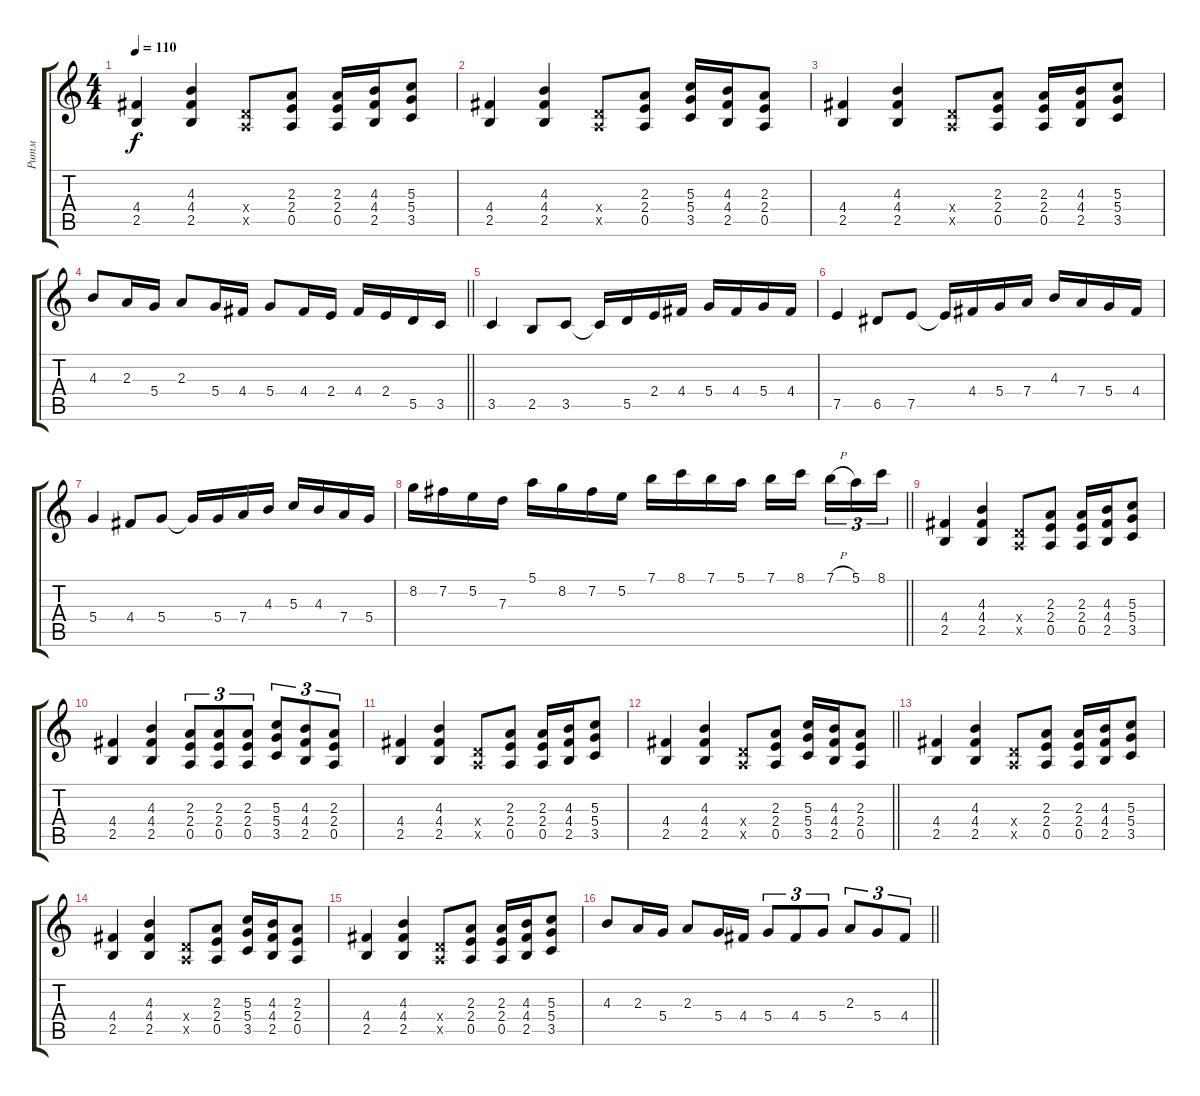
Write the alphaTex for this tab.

\track ("Ритм" "Ритм") {instrument overdrivenguitar}
\staff {score tabs}
\tuning (E4 B3 G3 D3 A2 E2) {hide}
\ts (4 4)
\tempo 110
\clef g2
\ks c
(4.4 2.5).4{dy f} (4.3 4.4 2.5).4 (0.4{x} 0.5{x}).8 (2.3 2.4 0.5).8 (2.3 2.4 0.5).16 (4.3 4.4 2.5).16 (5.3 5.4 3.5).8 |
(4.4 2.5).4 (4.3 4.4 2.5).4 (0.4{x} 0.5{x}).8 (2.3 2.4 0.5).8 (5.3 5.4 3.5).16 (4.3 4.4 2.5).16 (2.3 2.4 0.5).8 |
(4.4 2.5).4 (4.3 4.4 2.5).4 (0.4{x} 0.5{x}).8 (2.3 2.4 0.5).8 (2.3 2.4 0.5).16 (4.3 4.4 2.5).16 (5.3 5.4 3.5).8 |
\barLineRight lightlight
4.3.8 2.3.16 5.4.16 2.3.8 5.4.16 4.4.16 5.4.8 4.4.16 2.4.16 4.4.16 2.4.16 5.5.16 3.5.16 |
3.5.4 2.5.8 3.5.8 3.5{t}.16 5.5.16 2.4.16 4.4.16 5.4.16 4.4.16 5.4.16 4.4.16 |
7.5.4 6.5.8 7.5.8 7.5{t}.16 4.4.16 5.4.16 7.4.16 4.3.16 7.4.16 5.4.16 4.4.16 |
5.4.4 4.4.8 5.4.8 5.4{t}.16 5.4.16 7.4.16 4.3.16 5.3.16 4.3.16 7.4.16 5.4.16 |
\barLineRight lightlight
8.2.16 7.2.16 5.2.16 7.3.16 5.1.16 8.2.16 7.2.16 5.2.16 7.1.16 8.1.16 7.1.16 5.1.16 7.1.16 8.1.16{beam splitsecondary} 7.1{h}.16{tu (3 2)} 5.1.16{tu (3 2)} 8.1.16{tu (3 2)} |
(4.4 2.5).4 (4.3 4.4 2.5).4 (0.4{x} 0.5{x}).8 (2.3 2.4 0.5).8 (2.3 2.4 0.5).16 (4.3 4.4 2.5).16 (5.3 5.4 3.5).8 |
(4.4 2.5).4 (4.3 4.4 2.5).4 (2.3 2.4 0.5).8{tu (3 2)} (2.3 2.4 0.5).8{tu (3 2)} (2.3 2.4 0.5).8{tu (3 2)} (5.3 5.4 3.5).8{tu (3 2)} (4.3 4.4 2.5).8{tu (3 2)} (2.3 2.4 0.5).8{tu (3 2)} |
(4.4 2.5).4 (4.3 4.4 2.5).4 (0.4{x} 0.5{x}).8 (2.3 2.4 0.5).8 (2.3 2.4 0.5).16 (4.3 4.4 2.5).16 (5.3 5.4 3.5).8 |
\barLineRight lightlight
(4.4 2.5).4 (4.3 4.4 2.5).4 (0.4{x} 0.5{x}).8 (2.3 2.4 0.5).8 (5.3 5.4 3.5).16 (4.3 4.4 2.5).16 (2.3 2.4 0.5).8 |
(4.4 2.5).4 (4.3 4.4 2.5).4 (0.4{x} 0.5{x}).8 (2.3 2.4 0.5).8 (2.3 2.4 0.5).16 (4.3 4.4 2.5).16 (5.3 5.4 3.5).8 |
(4.4 2.5).4 (4.3 4.4 2.5).4 (0.4{x} 0.5{x}).8 (2.3 2.4 0.5).8 (5.3 5.4 3.5).16 (4.3 4.4 2.5).16 (2.3 2.4 0.5).8 |
(4.4 2.5).4 (4.3 4.4 2.5).4 (0.4{x} 0.5{x}).8 (2.3 2.4 0.5).8 (2.3 2.4 0.5).16 (4.3 4.4 2.5).16 (5.3 5.4 3.5).8 |
\barLineRight lightlight
4.3.8 2.3.16 5.4.16 2.3.8 5.4.16 4.4.16 5.4.8{tu (3 2)} 4.4.8{tu (3 2)} 5.4.8{tu (3 2)} 2.3.8{tu (3 2)} 5.4.8{tu (3 2)} 4.4.8{tu (3 2)}
